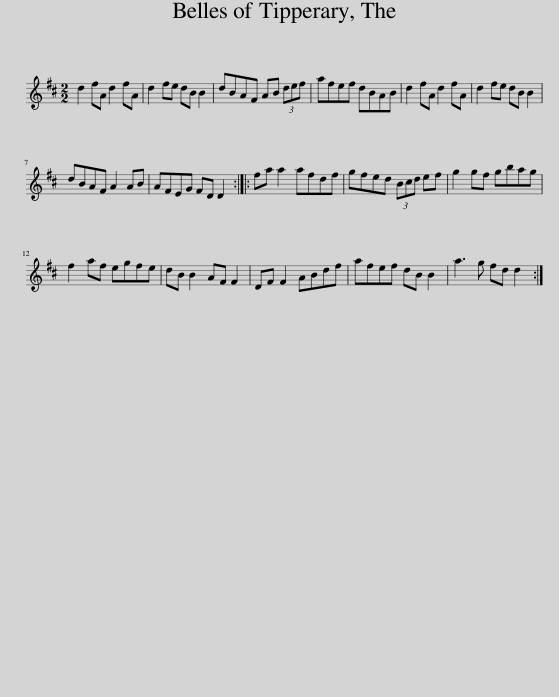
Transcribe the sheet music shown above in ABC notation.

X:1
L:1/8
M:2/2
I:linebreak $
K:D
V:1 treble
V:1
 d2 fA d2 fA | d2 fe dB B2 | dBAF AB (3def | afef dBAB | d2 fA d2 fA | %5
 d2 fe dB B2 |$ dBAF A2 AB | AFEG FD D2 :: fa a2 afdf | gfed (3Bcd ef | %10
 g2 gf gbag |$ f2 af egfe | dB B2 AF F2 | DF F2 ABdf | afef dB B2 | %15
 a3 g fd d2 :| %16
